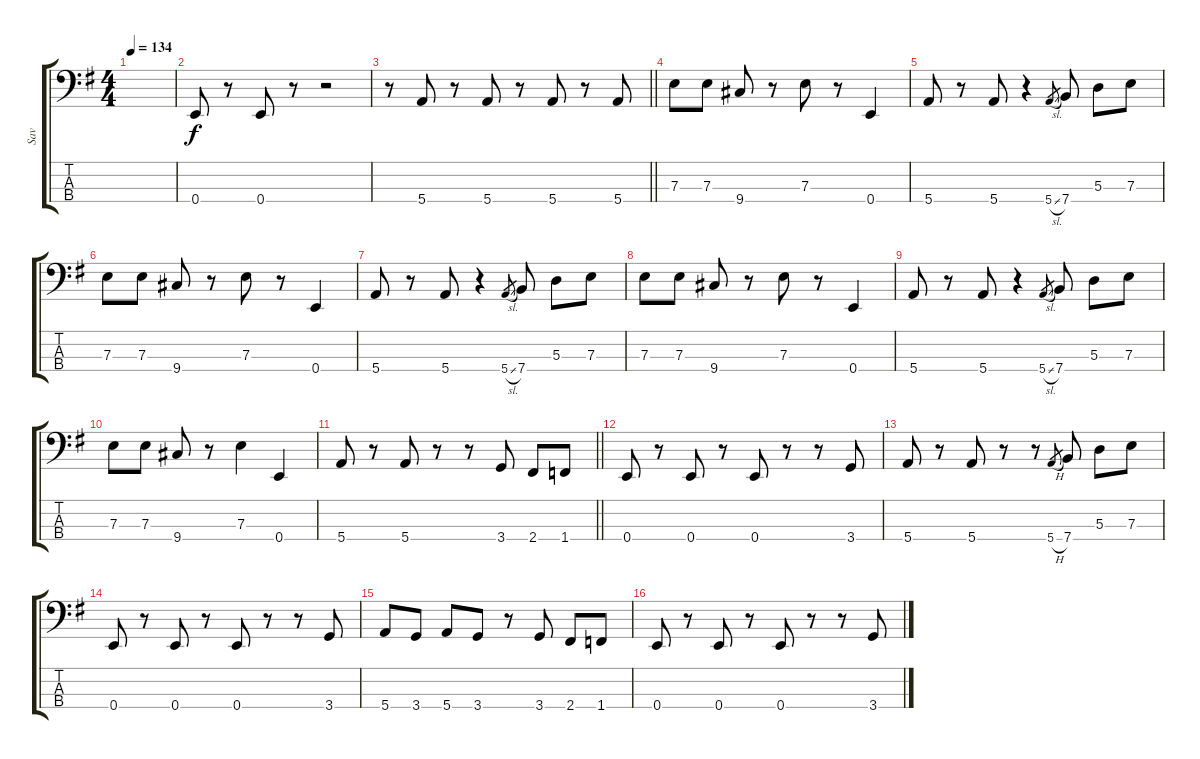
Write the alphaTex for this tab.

\track ("Sav" "Sav") {instrument electricbasspick}
\staff {score tabs}
\tuning (G2 D2 A1 E1) {hide}
\ts (4 4)
\tempo 134
\clef f4
\ks g
|
0.4.8 r.8 0.4.8 r.8 r.2 |
\barLineRight lightlight
r.8 5.4.8 r.8 5.4.8 r.8 5.4.8 r.8 5.4.8 |
7.3.8 7.3.8 9.4.8 r.8 7.3.8 r.8 0.4.4 |
5.4.8 r.8 5.4.8 r.4 5.4{sl}.8{gr} 7.4.8 5.3.8 7.3.8 |
7.3.8 7.3.8 9.4.8 r.8 7.3.8 r.8 0.4.4 |
5.4.8 r.8 5.4.8 r.4 5.4{sl}.8{gr} 7.4.8 5.3.8 7.3.8 |
7.3.8 7.3.8 9.4.8 r.8 7.3.8 r.8 0.4.4 |
5.4.8 r.8 5.4.8 r.4 5.4{sl}.8{gr} 7.4.8 5.3.8 7.3.8 |
7.3.8 7.3.8 9.4.8 r.8 7.3.4 0.4.4 |
\barLineRight lightlight
5.4.8 r.8 5.4.8 r.8 r.8 3.4.8 2.4.8 1.4.8 |
0.4.8 r.8 0.4.8 r.8 0.4.8 r.8 r.8 3.4.8 |
5.4.8 r.8 5.4.8 r.8 r.8 5.4{h}.8{gr} 7.4.8 5.3.8 7.3.8 |
0.4.8 r.8 0.4.8 r.8 0.4.8 r.8 r.8 3.4.8 |
5.4.8 3.4.8 5.4.8 3.4.8 r.8 3.4.8 2.4.8 1.4.8 |
0.4.8 r.8 0.4.8 r.8 0.4.8 r.8 r.8 3.4.8
